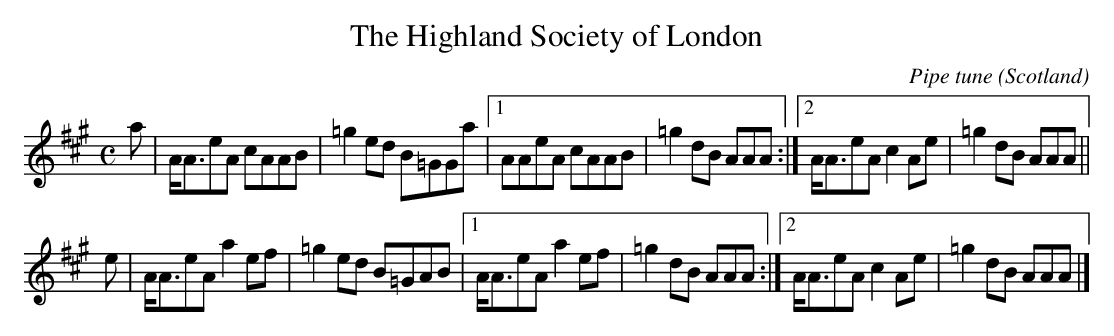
X:1
T:The Highland Society of London
C:Pipe tune
O:Scotland
M:C
L:1/8
K:A
a | A<AeA cAAB | =g2 ed B=GGa | [1 AAeA cAAB | =g2 dB AAA :| [2 A<AeA c2 Ae | =g2 dB AAA ||
e | A<AeA a2 ef | =g2 ed B=GAB | [1 A<AeA a2 ef | =g2 dB AAA :| [2 A<AeA c2 Ae | =g2 dB AAA |]
